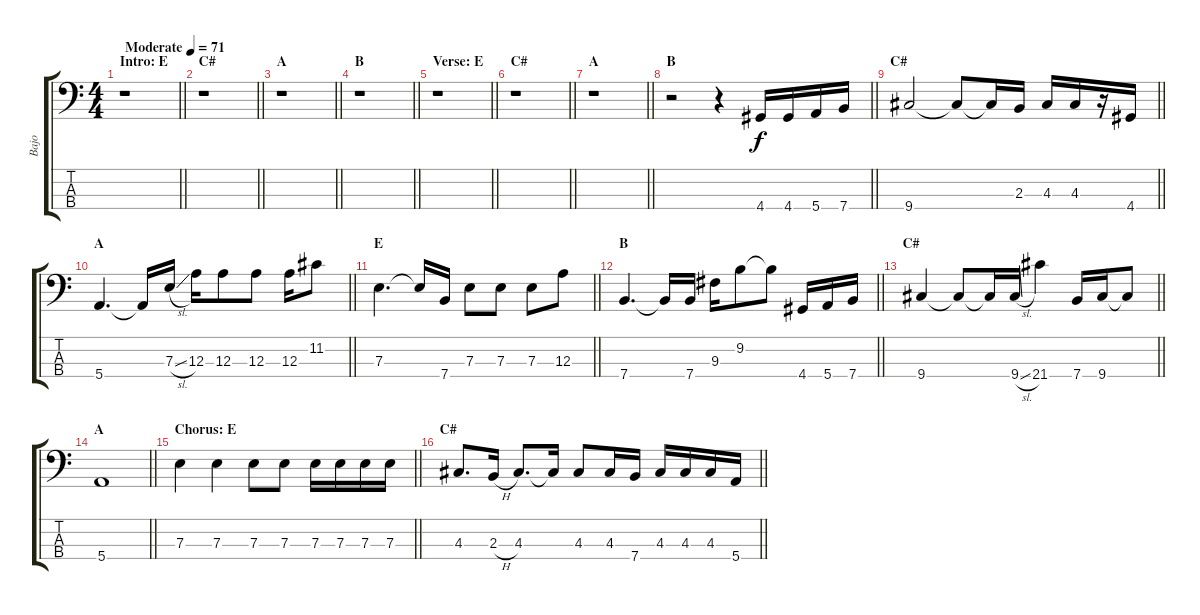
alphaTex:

\track ("Bajo" "Bajo") {instrument electricbassfinger}
\staff {score tabs}
\tuning (G2 D2 A1 E1) {hide}
\ts (4 4)
\section ("" "Intro: E")
\tempo (71 "Moderate")
\clef f4
\barLineRight lightlight
\ks c
r.1{dy f instrument electricbassfinger} |
\section ("" "C#")
\barLineRight lightlight
r.1 |
\section ("" "A")
\barLineRight lightlight
r.1 |
\section ("" "B")
\barLineRight lightlight
r.1 |
\section ("" "Verse: E")
\barLineRight lightlight
r.1 |
\section ("" "C#")
\barLineRight lightlight
r.1 |
\section ("" "A")
\barLineRight lightlight
r.1 |
\section ("" "B")
\barLineRight lightlight
r.2 r.4 4.4.16 4.4.16 5.4.16 7.4.16 |
\section ("" "C#")
\barLineRight lightlight
9.4.2 9.4{t}.8 9.4{t}.16 2.3.16 4.3.16 4.3.16 r.16 4.4.16 |
\section ("" "A")
\barLineRight lightlight
5.4.4{d} 5.4{t}.16 7.3{sl}.16 12.3.16 12.3.8 12.3.8 12.3.16 11.2.8 |
\section ("" "E")
\barLineRight lightlight
7.3.4{d} 7.3{t}.16 7.4.16 7.3.8 7.3.8 7.3.8 12.3.8 |
\section ("" "B")
\barLineRight lightlight
7.4.4{d} 7.4{t}.16 7.4.16 9.3.16 9.2.8 9.2{t}.8 4.4.16 5.4.16 7.4.16 |
\section ("" "C#")
\barLineRight lightlight
9.4.4 9.4{t}.8 9.4{t}.16 9.4{sl}.16 21.4.4 7.4.16 9.4.16 9.4{t}.8 |
\section ("" "A")
\barLineRight lightlight
5.4.1 |
\section ("" "Chorus: E")
\barLineRight lightlight
7.3.4 7.3.4 7.3.8 7.3.8 7.3.16 7.3.16 7.3.16 7.3.16 |
\section ("" "C#")
\barLineRight lightlight
4.3.8{d} 2.3{h}.16 4.3.8{d} 4.3{t}.16 4.3.8 4.3.16 7.4.16 4.3.16 4.3.16 4.3.16 5.4.16
